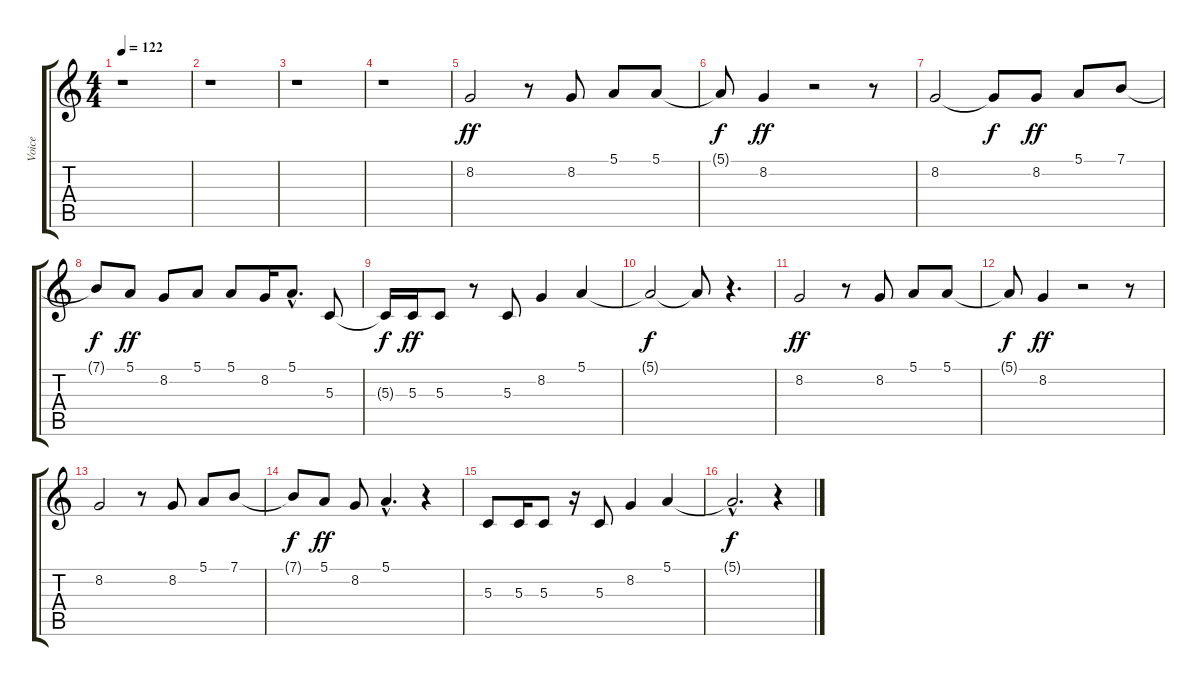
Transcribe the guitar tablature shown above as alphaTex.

\track ("Voice" "Voice") {instrument voiceoohs}
\staff {score tabs}
\tuning (E4 B3 G3 D3 A2 E2) {hide}
\ts (4 4)
\tempo 122
\clef g2
\ks c
r.1{dy ff} |
r.1 |
r.1 |
r.1 |
8.2.2 r.8 8.2.8 5.1.8 5.1.8 |
5.1{t}.8{dy f} 8.2.4{dy ff} r.2 r.8 |
8.2.2 8.2{t}.8{dy f} 8.2.8{dy ff} 5.1.8 7.1.8 |
7.1{t}.8{dy f} 5.1.8{dy ff} 8.2.8 5.1.8 5.1.8 8.2.16 5.1{hac}.8{d} 5.3.8 |
5.3{t}.16{dy f} 5.3.16{dy ff} 5.3.8 r.8 5.3.8 8.2.4 5.1.4 |
5.1{t}.2{dy f} 5.1{t}.8 r.4{d} |
8.2.2{dy ff} r.8 8.2.8 5.1.8 5.1.8 |
5.1{t}.8{dy f} 8.2.4{dy ff} r.2 r.8 |
8.2.2 r.8 8.2.8 5.1.8 7.1.8 |
7.1{t}.8{dy f} 5.1.8{dy ff} 8.2.8 5.1{hac}.4{d} r.4 |
5.3.8 5.3.16 5.3.8 r.16 5.3.8 8.2.4 5.1.4 |
5.1{hac t}.2{d dy f} r.4
